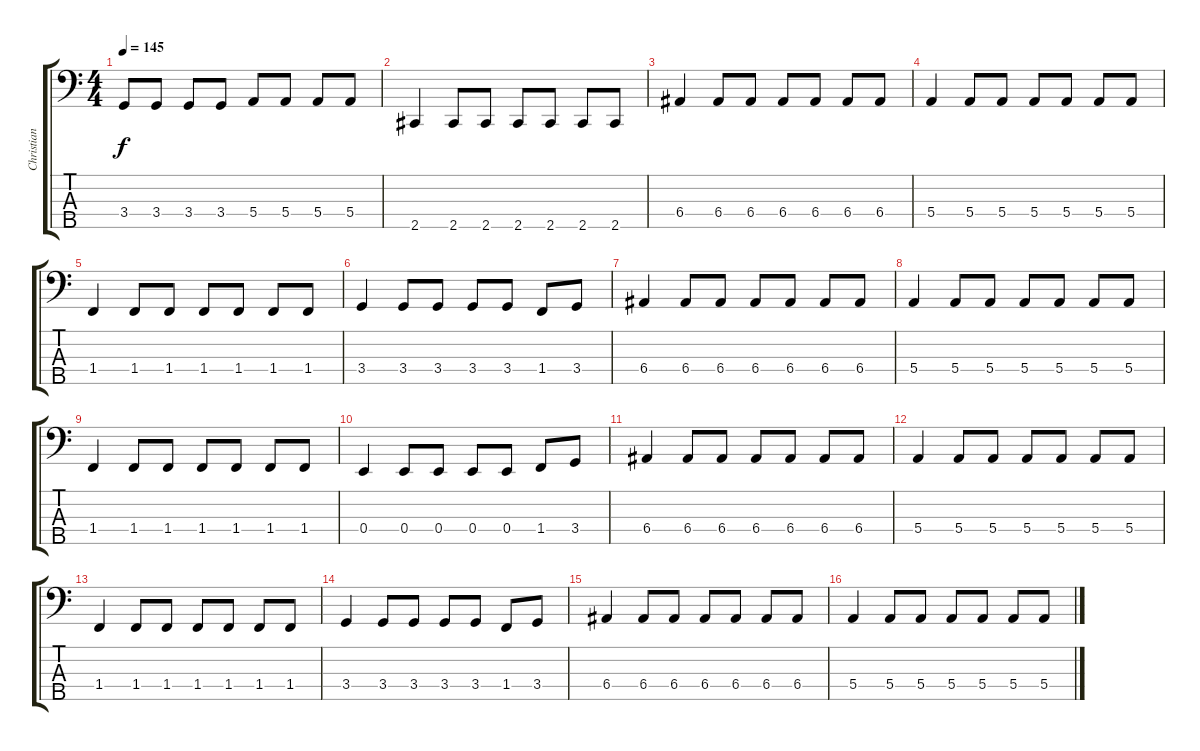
\track ("Christian Olde Wolbers" "Christian ") {instrument electricbassfinger}
\staff {score tabs}
\tuning (G2 D2 A1 E1 B0) {hide}
\ts (4 4)
\tempo 145
\clef f4
\ks c
3.4.8{dy f} 3.4.8 3.4.8 3.4.8 5.4.8 5.4.8 5.4.8 5.4.8 |
2.5.4 2.5.8 2.5.8 2.5.8 2.5.8 2.5.8 2.5.8 |
6.4.4 6.4.8 6.4.8 6.4.8 6.4.8 6.4.8 6.4.8 |
5.4.4 5.4.8 5.4.8 5.4.8 5.4.8 5.4.8 5.4.8 |
1.4.4 1.4.8 1.4.8 1.4.8 1.4.8 1.4.8 1.4.8 |
3.4.4 3.4.8 3.4.8 3.4.8 3.4.8 1.4.8 3.4.8 |
6.4.4 6.4.8 6.4.8 6.4.8 6.4.8 6.4.8 6.4.8 |
5.4.4 5.4.8 5.4.8 5.4.8 5.4.8 5.4.8 5.4.8 |
1.4.4 1.4.8 1.4.8 1.4.8 1.4.8 1.4.8 1.4.8 |
0.4.4 0.4.8 0.4.8 0.4.8 0.4.8 1.4.8 3.4.8 |
6.4.4 6.4.8 6.4.8 6.4.8 6.4.8 6.4.8 6.4.8 |
5.4.4 5.4.8 5.4.8 5.4.8 5.4.8 5.4.8 5.4.8 |
1.4.4 1.4.8 1.4.8 1.4.8 1.4.8 1.4.8 1.4.8 |
3.4.4 3.4.8 3.4.8 3.4.8 3.4.8 1.4.8 3.4.8 |
6.4.4 6.4.8 6.4.8 6.4.8 6.4.8 6.4.8 6.4.8 |
5.4.4 5.4.8 5.4.8 5.4.8 5.4.8 5.4.8 5.4.8
